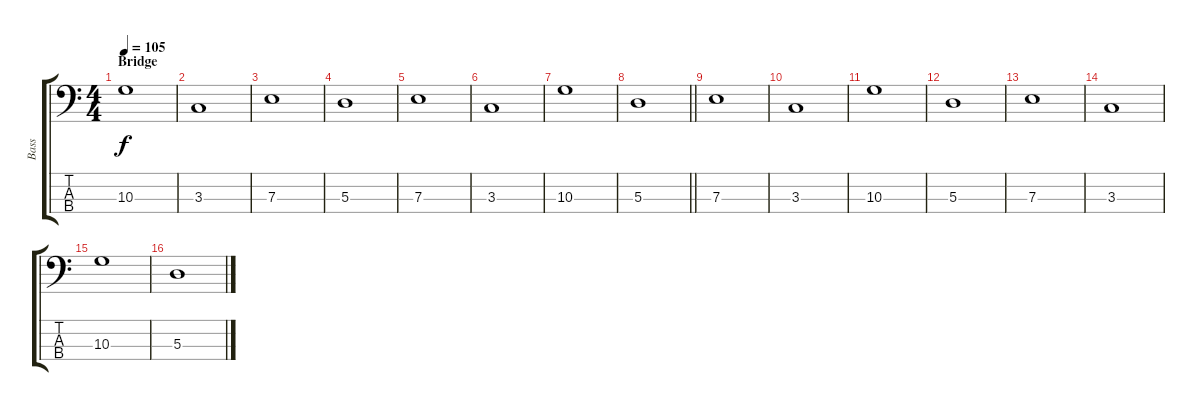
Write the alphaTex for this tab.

\track ("Bass" "Bass") {instrument electricbassfinger}
\staff {score tabs}
\tuning (G2 D2 A1 E1) {hide}
\ts (4 4)
\section ("" "Bridge")
\tempo 105
\clef f4
\ks c
10.3.1{dy f} |
3.3.1 |
7.3.1 |
5.3.1 |
7.3.1 |
3.3.1 |
10.3.1 |
\barLineRight lightlight
5.3.1 |
\section ("" "")
7.3.1 |
3.3.1 |
10.3.1 |
5.3.1 |
7.3.1 |
3.3.1 |
10.3.1 |
5.3.1
